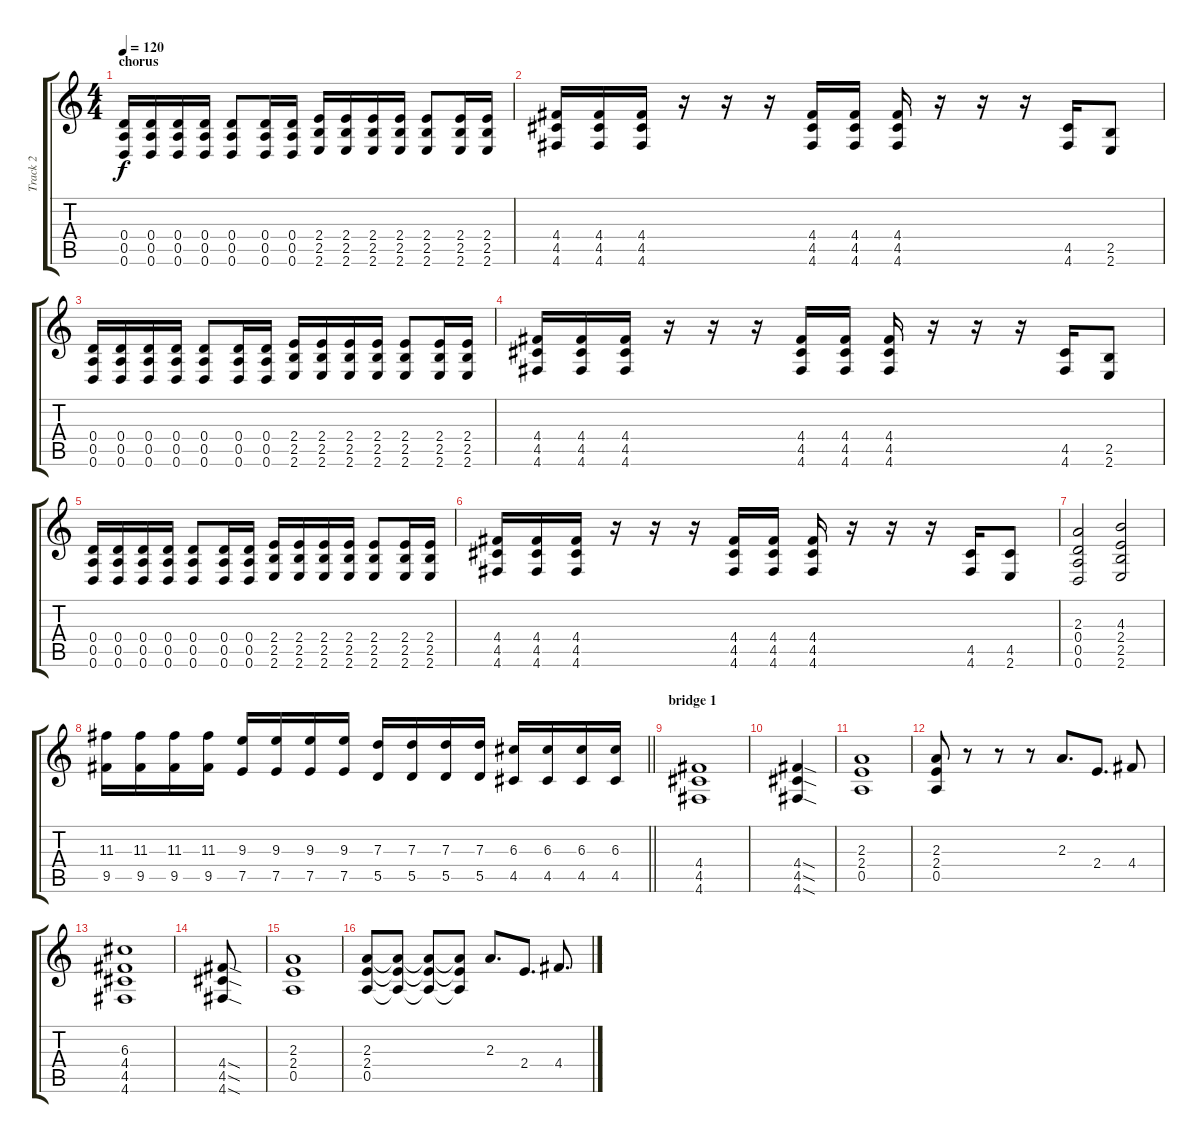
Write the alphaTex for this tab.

\track ("Track 2" "Track 2") {instrument overdrivenguitar}
\staff {score tabs}
\tuning (E4 B3 G3 D3 A2 D2) {hide}
\ts (4 4)
\section ("" "chorus")
\tempo 120
\clef g2
\ks c
(0.4 0.5 0.6).16{dy f} (0.4 0.5 0.6).16 (0.4 0.5 0.6).16 (0.4 0.5 0.6).16 (0.4 0.5 0.6).8 (0.4 0.5 0.6).16 (0.4 0.5 0.6).16 (2.4 2.5 2.6).16 (2.4 2.5 2.6).16 (2.4 2.5 2.6).16 (2.4 2.5 2.6).16 (2.4 2.5 2.6).8 (2.4 2.5 2.6).16 (2.4 2.5 2.6).16 |
(4.4 4.5 4.6).16 (4.4 4.5 4.6).16 (4.4 4.5 4.6).16 r.16 r.16 r.16 (4.4 4.5 4.6).16 (4.4 4.5 4.6).16 (4.4 4.5 4.6).16 r.16 r.16 r.16 (4.5 4.6).16 (2.5 2.6).8 |
(0.4 0.5 0.6).16 (0.4 0.5 0.6).16 (0.4 0.5 0.6).16 (0.4 0.5 0.6).16 (0.4 0.5 0.6).8 (0.4 0.5 0.6).16 (0.4 0.5 0.6).16 (2.4 2.5 2.6).16 (2.4 2.5 2.6).16 (2.4 2.5 2.6).16 (2.4 2.5 2.6).16 (2.4 2.5 2.6).8 (2.4 2.5 2.6).16 (2.4 2.5 2.6).16 |
(4.4 4.5 4.6).16 (4.4 4.5 4.6).16 (4.4 4.5 4.6).16 r.16 r.16 r.16 (4.4 4.5 4.6).16 (4.4 4.5 4.6).16 (4.4 4.5 4.6).16 r.16 r.16 r.16 (4.5 4.6).16 (2.5 2.6).8 |
(0.4 0.5 0.6).16 (0.4 0.5 0.6).16 (0.4 0.5 0.6).16 (0.4 0.5 0.6).16 (0.4 0.5 0.6).8 (0.4 0.5 0.6).16 (0.4 0.5 0.6).16 (2.4 2.5 2.6).16 (2.4 2.5 2.6).16 (2.4 2.5 2.6).16 (2.4 2.5 2.6).16 (2.4 2.5 2.6).8 (2.4 2.5 2.6).16 (2.4 2.5 2.6).16 |
(4.4 4.5 4.6).16 (4.4 4.5 4.6).16 (4.4 4.5 4.6).16 r.16 r.16 r.16 (4.4 4.5 4.6).16 (4.4 4.5 4.6).16 (4.4 4.5 4.6).16 r.16 r.16 r.16 (4.5 4.6).16 (4.5 2.6).8 |
(2.3 0.4 0.5 0.6).2 (4.3 2.4 2.5 2.6).2 |
\barLineRight lightlight
(11.3 9.5).16 (11.3 9.5).16 (11.3 9.5).16 (11.3 9.5).16 (9.3 7.5).16 (9.3 7.5).16 (9.3 7.5).16 (9.3 7.5).16 (7.3 5.5).16 (7.3 5.5).16 (7.3 5.5).16 (7.3 5.5).16 (6.3 4.5).16 (6.3 4.5).16 (6.3 4.5).16 (6.3 4.5).16 |
\section ("" "bridge 1")
(4.4 4.5 4.6).1 |
(4.4{sod} 4.5{sod} 4.6{sod}).4 |
(2.3 2.4 0.5).1 |
(2.3 2.4 0.5).8 r.8 r.8 r.8 2.3.8{d} 2.4.8{d} 4.4.8 |
(6.3 4.4 4.5 4.6).1 |
(4.4{sod} 4.5{sod} 4.6{sod}).8 |
(2.3 2.4 0.5).1 |
(2.3 2.4 0.5).8 (2.3{t} 2.4{t} 0.5{t}).8 (2.3{t} 2.4{t} 0.5{t}).8 (2.3{t} 2.4{t} 0.5{t}).8 2.3.8{d} 2.4.8{d} 4.4.8{d}
